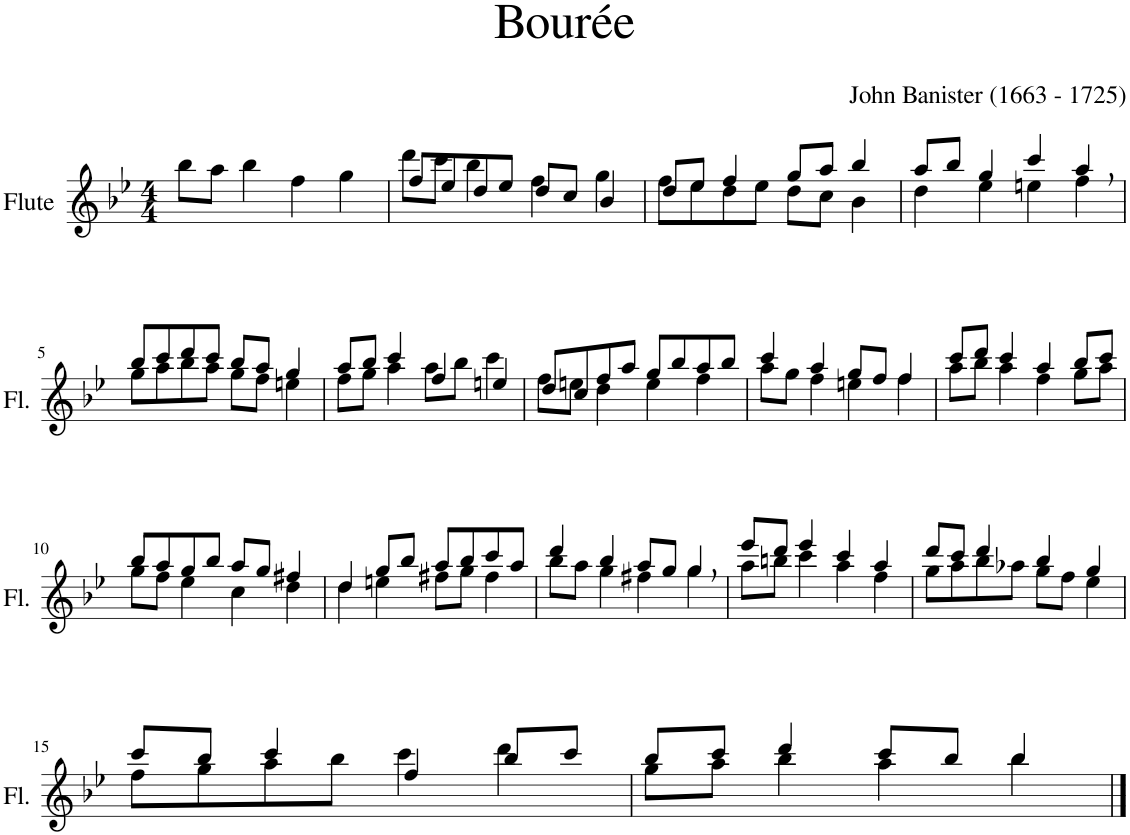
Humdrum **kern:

**kern
*part1
*staff1
*I"Flute
*I'Fl.
*clefG2
*k[b-e-]
*M4/4
=1
8bb-\L
8aa\J
4bb-\
4ff\
4gg\
=2
*^
8ff/L	8ddd\L
8ee-/	8ccc\J
8dd/	4bb-\
8ee-/J	.
8dd/L	4ff\
8cc/J	.
4b-/	4gg\
=3	=3
8dd/L	8ff\L
8ee-/J	8ee-\
4ff/	8dd\
.	8ee-\J
8gg/L	8dd\L
8aa/J	8cc\J
4bb-/	4b-\
=4	=4
8aa/L	4dd\
8bb-/J	.
4gg/	4ee-\
4ccc/	4een\
4aa,/	4ff\
!!LO:LB:g=z	!!
=5	=5
8bb-/L	8gg\L
8ccc/	8aa\
8ddd/	8bb-\
8ccc/J	8aa\J
8bb-/L	8gg\L
8aa/J	8ff\J
4gg/	4een\
=6	=6
8aa/L	8ff\L
8bb-/J	8gg\J
4ccc/	4aa\
4ff/	8aa\L
.	8bb-\J
4een/	4ccc\
=7	=7
8dd/L	8ff\L
8cc/	8een\J
8ff/	4dd\
8aa/J	.
8gg/L	4ee\
8bb-/	.
8aa/	4ff\
8bb-/J	.
=8	=8
4ccc/	8aa\L
.	8gg\J
4aa/	4ff\
8gg/L	4een\
8ff/J	.
4ff/	4ff\
=9	=9
8ccc/L	8aa\L
8ddd/J	8bb-\J
4ccc/	4aa\
4aa/	4ff\
8bb-/L	8gg\L
8ccc/J	8aa\J
!!LO:LB:g=z	!!
=10	=10
8bb-/L	8gg\L
8aa/	8ff\J
8gg/	4ee-\
8bb-/J	.
8aa/L	4cc\
8gg/J	.
4ff#X/	4dd\
=11	=11
4dd/	4dd\
8gg/L	4een\
8bb-/J	.
8aa/L	8ff#X\L
8bb-/	8gg\J
8ccc/	4ff#\
8aa/J	.
=12	=12
4ddd/	8bb-\L
.	8aa\J
4bb-/	4gg\
8aa/L	4ff#X\
8gg/J	.
4gg,/	4gg\
=13	=13
8eee-/L	8aa\L
8ddd/J	8bbn\J
4eee-/	4ccc\
4ccc/	4aa\
4aa/	4ff\
=14	=14
8ddd/L	8gg\L
8ccc/J	8aa\
4ddd/	8bb-\
.	8aa-X\J
4bb-/	8gg\L
.	8ff\J
4gg/	4ee-\
!!LO:LB:g=z	!!
=15	=15
8ccc/L	8ff\L
8bb-/J	8gg\
4ccc/	8aa\
.	8bb-\J
4ff/	4ccc\
8bb-/L	4ddd\
8ccc/J	.
=16	=16
8bb-/L	8gg\L
8ccc/J	8aa\J
4ddd/	4bb-\
8ccc/L	4aa\
8bb-/J	.
4bb-/	4bb-\
*v	*v
==
*-
